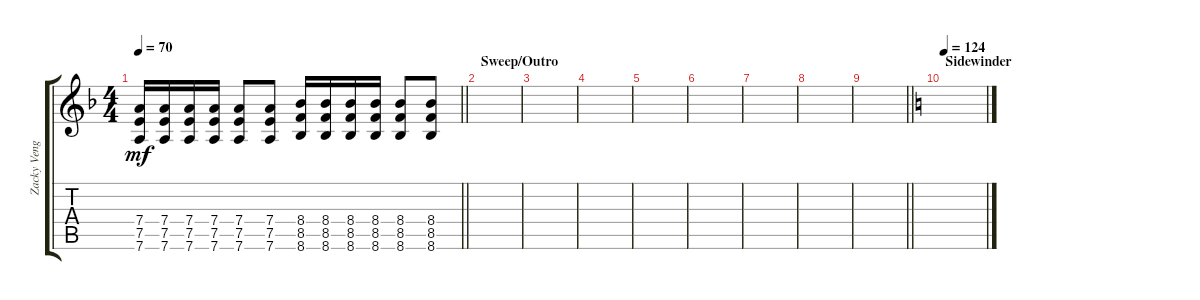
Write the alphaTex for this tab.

\track ("Zacky Vengeance" "Zacky Veng") {instrument distortionguitar}
\staff {score tabs}
\tuning (E4 B3 G3 D3 A2 D2) {hide}
\ts (4 4)
\tempo 70
\clef g2
\barLineRight lightlight
\ks f
(7.4 7.5 7.6).16{dy mf} (7.4 7.5 7.6).16 (7.4 7.5 7.6).16 (7.4 7.5 7.6).16 (7.4 7.5 7.6).8 (7.4 7.5 7.6).8 (8.4 8.5 8.6).16 (8.4 8.5 8.6).16 (8.4 8.5 8.6).16 (8.4 8.5 8.6).16 (8.4 8.5 8.6).8 (8.4 8.5 8.6).8 |
\section ("" "Sweep/Outro")
|
|
|
|
|
|
|
\barLineRight lightlight
|
\section ("" "Sidewinder")
\tempo 124
\ks c
